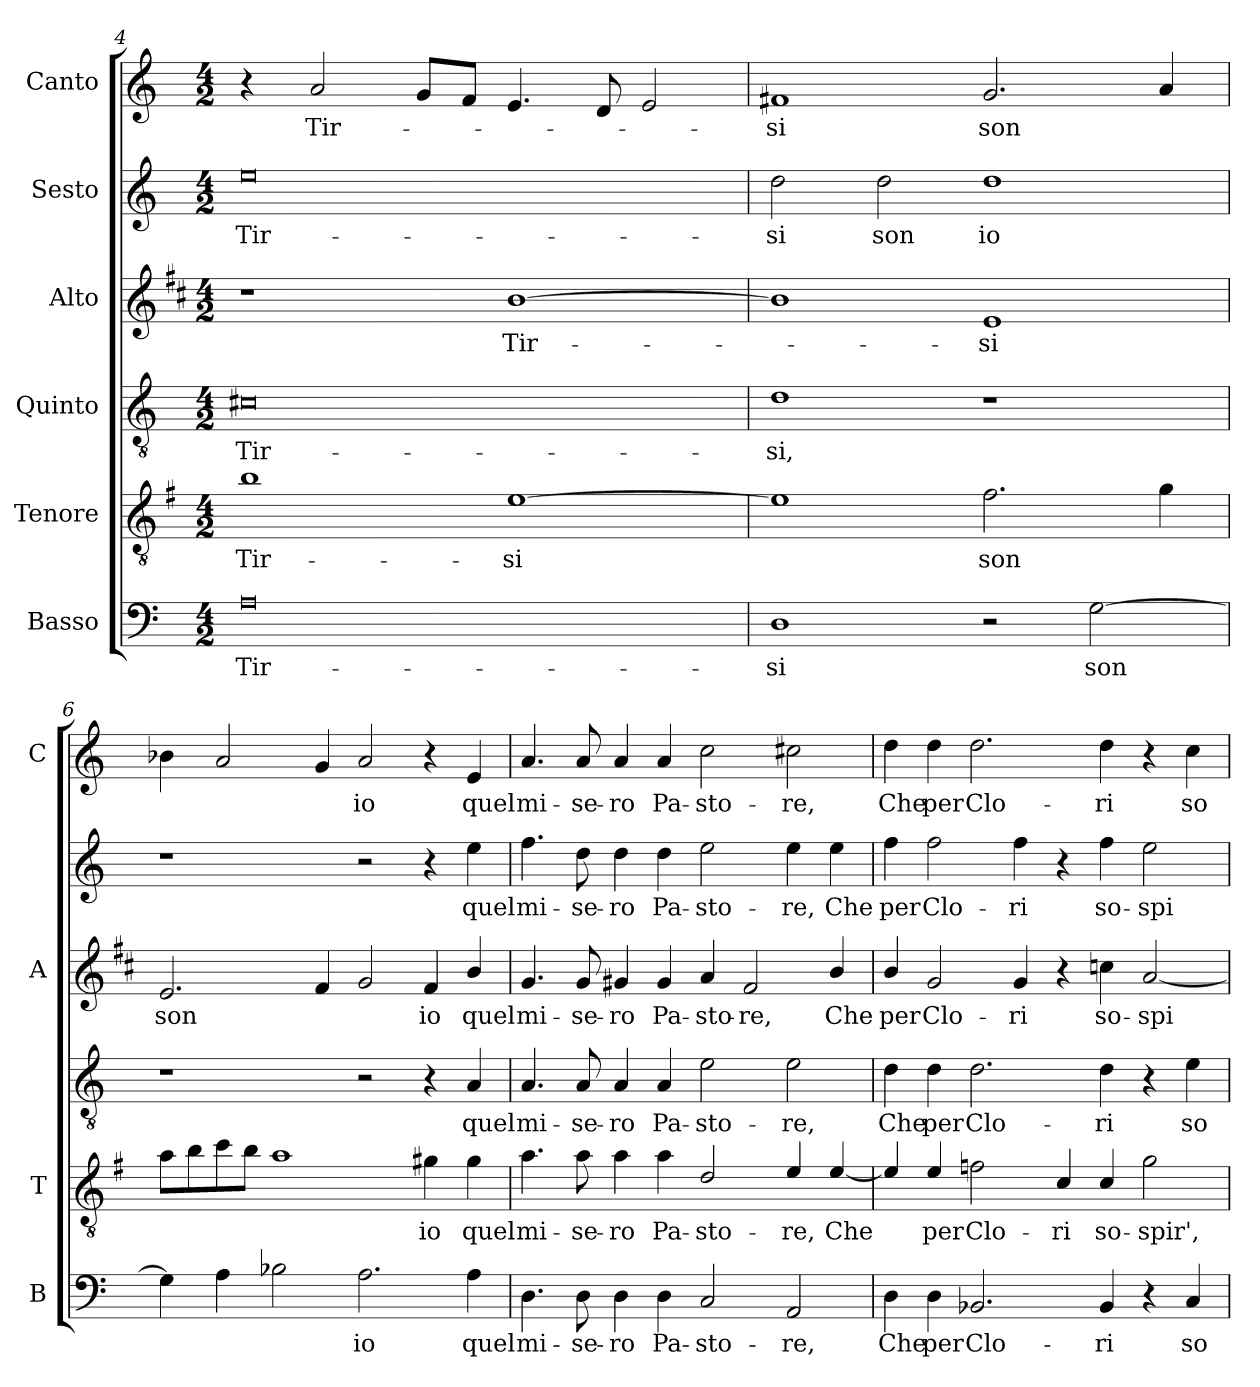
**kern	**text	**kern	**text	**kern	**text	**kern	**text	**kern	**text	**kern	**text
*part6	*part6	*part5	*part5	*part4	*part4	*part3	*part3	*part2	*part2	*part1	*part1
*staff6	*staff6	*staff5	*staff5	*staff4	*staff4	*staff3	*staff3	*staff2	*staff2	*staff1	*staff1
*I"Basso	*	*I"Tenore	*	*I"Quinto	*	*I"Alto	*	*I"Sesto	*	*I"Canto	*
*I'B	*	*I'T	*	*	*	*I'A	*	*	*	*I'C	*
*clefF4	*	*clefGv2	*	*clefGv2	*	*clefG2	*	*clefG2	*	*clefG2	*
*	*	*ITrd4c7	*	*	*	*ITrd1c2	*	*	*	*	*
*k[]	*	*k[]	*	*k[]	*	*k[]	*	*k[]	*	*k[]	*
*C:	*	*C:	*	*C:	*	*C:	*	*C:	*	*C:	*
*M4/2	*	*M4/2	*	*M4/2	*	*M4/2	*	*M4/2	*	*M4/2	*
=4	=4	=4	=4	=4	=4	=4	=4	=4	=4	=4	=4
!	!LO:LY:b	!	!LO:LY:b	!	!LO:LY:b	!	!	!	!LO:LY:b	!	!
0A	Tir-	1e	Tir-	0c#X	Tir-	1r	.	0ee	Tir-	4r	.
!	!	!	!	!	!	!	!	!	!	!	!LO:LY:b
.	.	.	.	.	.	.	.	.	.	2a/	Tir-
.	.	.	.	.	.	.	.	.	.	8g/L	.
.	.	.	.	.	.	.	.	.	.	8f/J	.
!	!	!	!LO:LY:b	!	!	!	!LO:LY:b	!	!	!	!
.	.	[1A	-si	.	.	[1a	Tir-	.	.	4.e/	.
.	.	.	.	.	.	.	.	.	.	8d/	.
.	.	.	.	.	.	.	.	.	.	2e/	.
!!LO:LB:g=z
=5	=5	=5	=5	=5	=5	=5	=5	=5	=5	=5	=5
!	!LO:LY:b	!	!	!	!LO:LY:b	!	!	!	!LO:LY:b	!	!LO:LY:b
1D	-si	1A]	.	1d	-si,	1a]	.	2dd\	-si	1f#X	-si
!	!	!	!	!	!	!	!	!	!LO:LY:b	!	!
.	.	.	.	.	.	.	.	2dd\	son	.	.
!	!	!	!LO:LY:b	!	!	!	!LO:LY:b	!	!LO:LY:b	!	!LO:LY:b
2r	.	2.B\	son	1r	.	1d	-si	1dd	io	2.g/	son
!	!LO:LY:b	!	!	!	!	!	!	!	!	!	!
[2G\	son	.	.	.	.	.	.	.	.	.	.
.	.	4c\	.	.	.	.	.	.	.	4a/	.
=6	=6	=6	=6	=6	=6	=6	=6	=6	=6	=6	=6
!	!	!	!	!	!	!	!LO:LY:b	!	!	!	!
4G\]	.	8d\L	.	1r	.	2.d/	son	1r	.	4b-X\	.
.	.	8e\	.	.	.	.	.	.	.	.	.
4A\	.	8f\	.	.	.	.	.	.	.	2a/	.
.	.	8e\J	.	.	.	.	.	.	.	.	.
2B-X\	.	1d	.	.	.	.	.	.	.	.	.
.	.	.	.	.	.	4e/	.	.	.	4g/	.
!	!LO:LY:b	!	!	!	!	!	!	!	!	!	!LO:LY:b
2.A\	io	.	.	2r	.	2f/	.	2r	.	2a/	io
!	!	!	!LO:LY:b	!	!	!	!LO:LY:b	!	!	!	!
.	.	4c#X\	io	4r	.	4e/	io	4r	.	4r	.
!	!LO:LY:b	!	!LO:LY:b	!	!LO:LY:b	!	!LO:LY:b	!	!LO:LY:b	!	!LO:LY:b
4A\	quel	4c#\	quel	4A/	quel	4a/	quel	4ee\	quel	4e/	quel
=7	=7	=7	=7	=7	=7	=7	=7	=7	=7	=7	=7
!	!LO:LY:b	!	!LO:LY:b	!	!LO:LY:b	!	!LO:LY:b	!	!LO:LY:b	!	!LO:LY:b
4.D\	mi-	4.d\	mi-	4.A/	mi-	4.f/	mi-	4.ff\	mi-	4.a/	mi-
!	!LO:LY:b	!	!LO:LY:b	!	!LO:LY:b	!	!LO:LY:b	!	!LO:LY:b	!	!LO:LY:b
8D\	-se-	8d\	-se-	8A/	-se-	8f/	-se-	8dd\	-se-	8a/	-se-
!	!LO:LY:b	!	!LO:LY:b	!	!LO:LY:b	!	!LO:LY:b	!	!LO:LY:b	!	!LO:LY:b
4D\	-ro	4d\	-ro	4A/	-ro	4f#X/	-ro	4dd\	-ro	4a/	-ro
!	!LO:LY:b	!	!LO:LY:b	!	!LO:LY:b	!	!LO:LY:b	!	!LO:LY:b	!	!LO:LY:b
4D\	Pa-	4d\	Pa-	4A/	Pa-	4f#/	Pa-	4dd\	Pa-	4a/	Pa-
!	!LO:LY:b	!	!LO:LY:b	!	!LO:LY:b	!	!LO:LY:b	!	!LO:LY:b	!	!LO:LY:b
2C/	-sto-	2G/	-sto-	2e\	-sto-	4g/	-sto-	2ee\	-sto-	2cc\	-sto-
!	!	!	!	!	!	!	!LO:LY:b	!	!	!	!
.	.	.	.	.	.	2e/	-re,	.	.	.	.
!	!LO:LY:b	!	!LO:LY:b	!	!LO:LY:b	!	!	!	!LO:LY:b	!	!LO:LY:b
2AA/	-re,	4A/	-re,	2e\	-re,	.	.	4ee\	-re,	2cc#X\	-re,
!	!	!	!LO:LY:b	!	!	!	!LO:LY:b	!	!LO:LY:b	!	!
.	.	[4A/	Che	.	.	4a/	Che	4ee\	Che	.	.
=8	=8	=8	=8	=8	=8	=8	=8	=8	=8	=8	=8
!	!LO:LY:b	!	!	!	!LO:LY:b	!	!LO:LY:b	!	!LO:LY:b	!	!LO:LY:b
4D\	Che	4A/]	.	4d\	Che	4a/	per	4ff\	per	4dd\	Che
!	!LO:LY:b	!	!LO:LY:b	!	!LO:LY:b	!	!LO:LY:b	!	!LO:LY:b	!	!LO:LY:b
4D\	per	4A/	per	4d\	per	2f/	Clo-	2ff\	Clo-	4dd\	per
!	!LO:LY:b	!	!LO:LY:b	!	!LO:LY:b	!	!	!	!	!	!LO:LY:b
2.BB-X/	Clo-	2B-X\	Clo-	2.d\	Clo-	.	.	.	.	2.dd\	Clo-
!	!	!	!	!	!	!	!LO:LY:b	!	!LO:LY:b	!	!
.	.	.	.	.	.	4f/	-ri	4ff\	-ri	.	.
!	!	!	!LO:LY:b	!	!	!	!	!	!	!	!
.	.	4F/	-ri	.	.	4r	.	4r	.	.	.
!	!LO:LY:b	!	!LO:LY:b	!	!LO:LY:b	!	!LO:LY:b	!	!LO:LY:b	!	!LO:LY:b
4BB-/	-ri	4F/	so-	4d\	-ri	4b-X\	so-	4ff\	so-	4dd\	-ri
!	!	!	!LO:LY:b	!	!	!	!LO:LY:b	!	!LO:LY:b	!	!
4r	.	2c\	-spir',	4r	.	[2g/	-spi-	2ee\	-spi-	4r	.
!	!LO:LY:b	!	!	!	!LO:LY:b	!	!	!	!	!	!LO:LY:b
4C/	so-	.	.	4e\	so-	.	.	.	.	4cc\	so-
=	=	=	=	=	=	=	=	=	=	=	=
*-	*-	*-	*-	*-	*-	*-	*-	*-	*-	*-	*-
